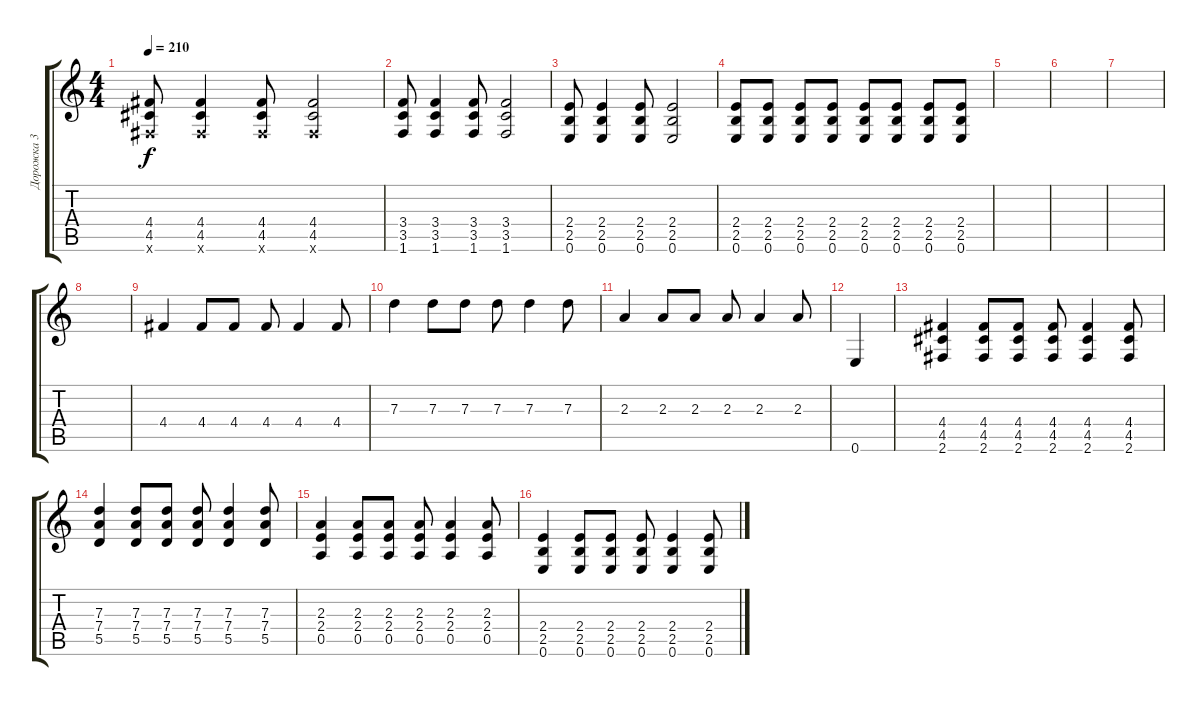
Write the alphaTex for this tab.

\track ("Дорожка 3" "Дорожка 3") {instrument distortionguitar}
\staff {score tabs}
\tuning (E4 B3 G3 D3 A2 E2) {hide}
\ts (4 4)
\tempo 210
\clef g2
\ks c
(4.4 4.5 2.6{x}).8{dy f} (4.4 4.5 2.6{x}).4 (4.4 4.5 2.6{x}).8 (4.4 4.5 2.6{x}).2 |
(3.4 3.5 1.6).8 (3.4 3.5 1.6).4 (3.4 3.5 1.6).8 (3.4 3.5 1.6).2 |
(2.4 2.5 0.6).8 (2.4 2.5 0.6).4 (2.4 2.5 0.6).8 (2.4 2.5 0.6).2 |
(2.4 2.5 0.6).8 (2.4 2.5 0.6).8 (2.4 2.5 0.6).8 (2.4 2.5 0.6).8 (2.4 2.5 0.6).8 (2.4 2.5 0.6).8 (2.4 2.5 0.6).8 (2.4 2.5 0.6).8 |
|
|
|
|
4.4.4 4.4.8 4.4.8 4.4.8 4.4.4 4.4.8 |
7.3.4 7.3.8 7.3.8 7.3.8 7.3.4 7.3.8 |
2.3.4 2.3.8 2.3.8 2.3.8 2.3.4 2.3.8 |
0.6.4 |
(4.4 4.5 2.6).4 (4.4 4.5 2.6).8 (4.4 4.5 2.6).8 (4.4 4.5 2.6).8 (4.4 4.5 2.6).4 (4.4 4.5 2.6).8 |
(7.3 7.4 5.5).4 (7.3 7.4 5.5).8 (7.3 7.4 5.5).8 (7.3 7.4 5.5).8 (7.3 7.4 5.5).4 (7.3 7.4 5.5).8 |
(2.3 2.4 0.5).4 (2.3 2.4 0.5).8 (2.3 2.4 0.5).8 (2.3 2.4 0.5).8 (2.3 2.4 0.5).4 (2.3 2.4 0.5).8 |
(2.4 2.5 0.6).4 (2.4 2.5 0.6).8 (2.4 2.5 0.6).8 (2.4 2.5 0.6).8 (2.4 2.5 0.6).4 (2.4 2.5 0.6).8
